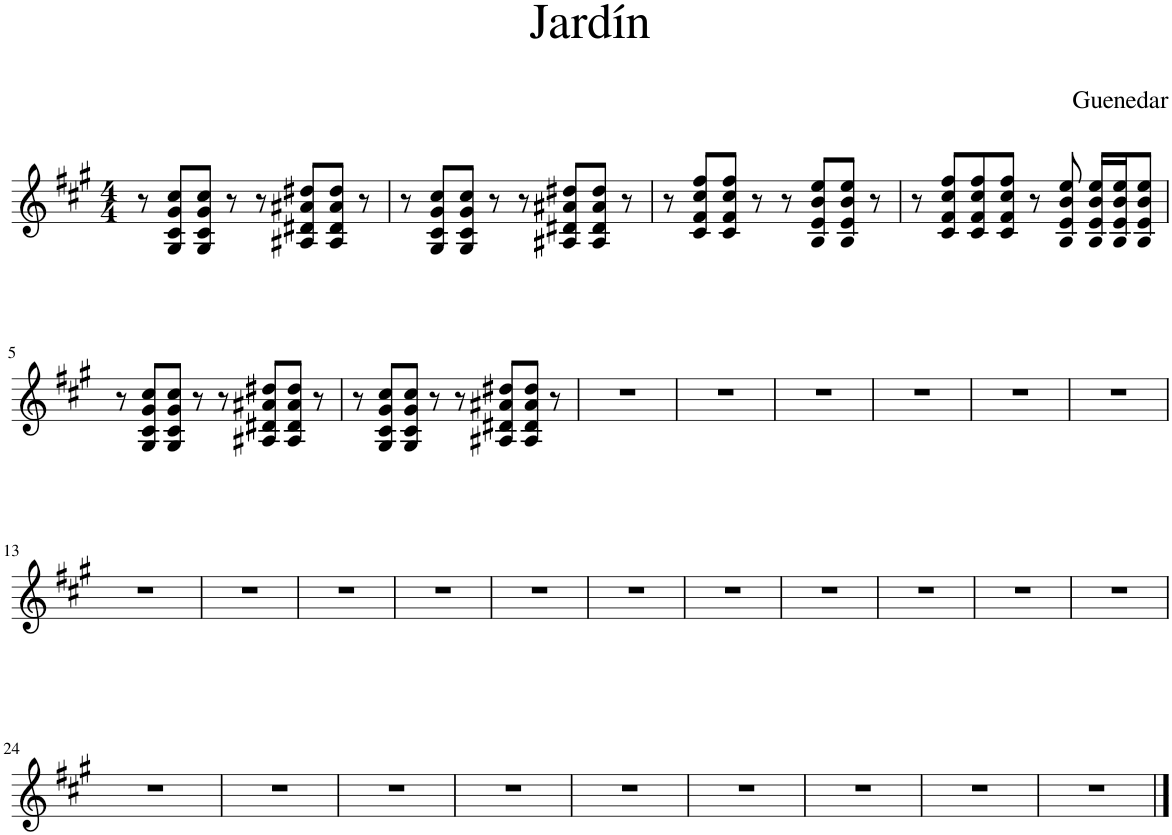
**kern
*part1
*staff1
*I"Piano
*I'Pno.
*clefG2
*k[f#c#g#]
*M4/4
=1
8r
8G#/ 8c#/ 8g#/ 8cc#/L
8G#/ 8c#/ 8g#/ 8cc#/J
8r
8r
8A#X/ 8d#X/ 8a#X/ 8dd#X/L
8A#/ 8d#/ 8a#/ 8dd#/J
8r
=2
8r
8G#/ 8c#/ 8g#/ 8cc#/L
8G#/ 8c#/ 8g#/ 8cc#/J
8r
8r
8A#X/ 8d#X/ 8a#X/ 8dd#X/L
8A#/ 8d#/ 8a#/ 8dd#/J
8r
=3
8r
8c#/ 8f#/ 8cc#/ 8ff#/L
8c#/ 8f#/ 8cc#/ 8ff#/J
8r
8r
8B/ 8e/ 8b/ 8ee/L
8B/ 8e/ 8b/ 8ee/J
8r
=4
8r
8c#/ 8f#/ 8cc#/ 8ff#/L
8c#/ 8f#/ 8cc#/ 8ff#/
8c#/ 8f#/ 8cc#/ 8ff#/J
8r
8B/ 8e/ 8b/ 8ee/
16B/ 16e/ 16b/ 16ee/LL
16B/ 16e/ 16b/ 16ee/J
8B/ 8e/ 8b/ 8ee/J
!!LO:LB:g=z
=5
8r
8G#/ 8c#/ 8g#/ 8cc#/L
8G#/ 8c#/ 8g#/ 8cc#/J
8r
8r
8A#X/ 8d#X/ 8a#X/ 8dd#X/L
8A#/ 8d#/ 8a#/ 8dd#/J
8r
=6
8r
8G#/ 8c#/ 8g#/ 8cc#/L
8G#/ 8c#/ 8g#/ 8cc#/J
8r
8r
8A#X/ 8d#X/ 8a#X/ 8dd#X/L
8A#/ 8d#/ 8a#/ 8dd#/J
8r
=7
1r
=8
1r
=9
1r
=10
1r
=11
1r
=12
1r
!!LO:LB:g=z
=13
1r
=14
1r
=15
1r
=16
1r
=17
1r
=18
1r
=19
1r
=20
1r
=21
1r
=22
1r
=23
1r
!!LO:LB:g=z
=24
1r
=25
1r
=26
1r
=27
1r
=28
1r
=29
1r
=30
1r
=31
1r
=32
1r
==
*-
